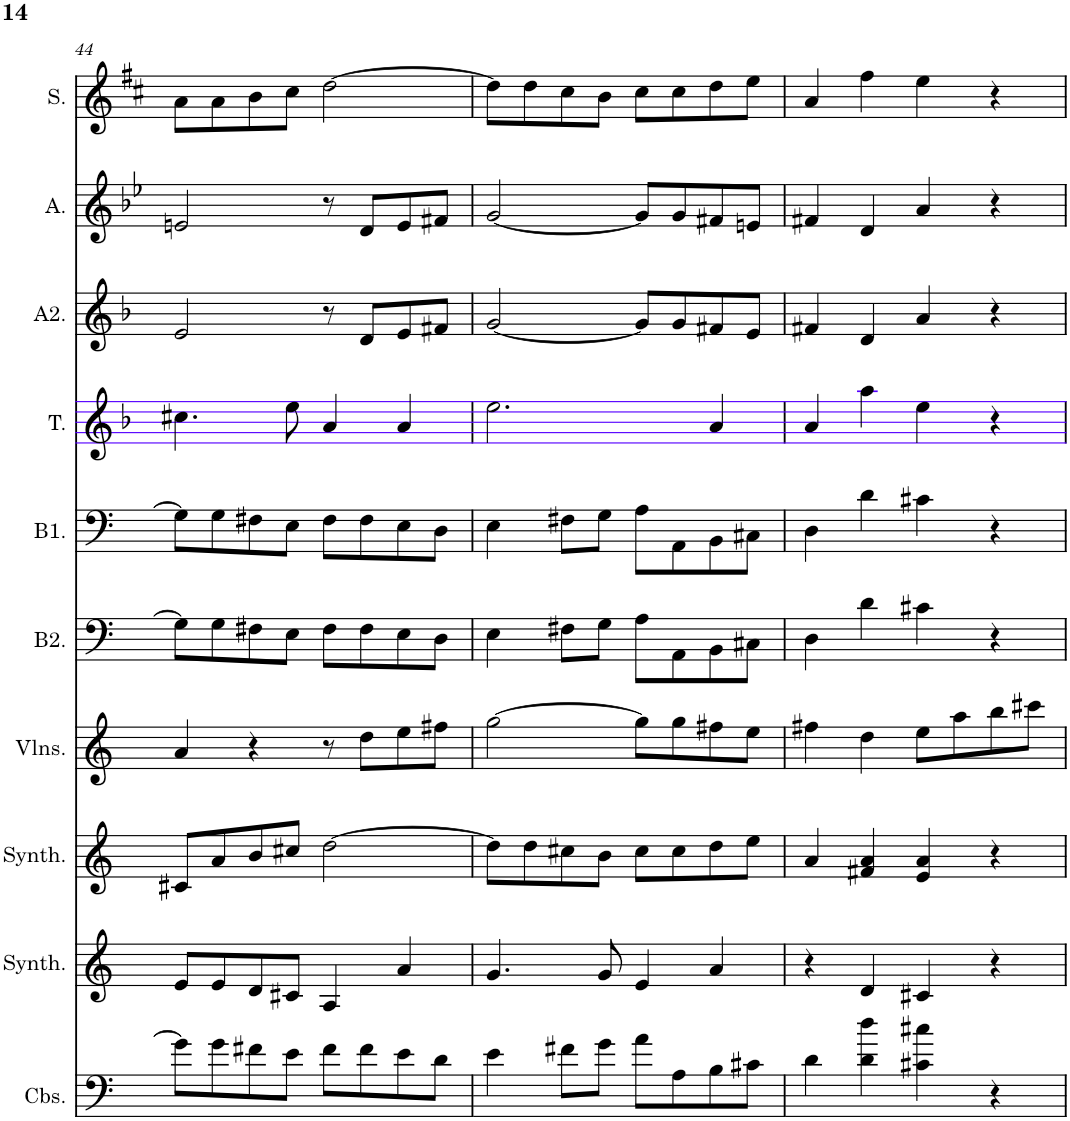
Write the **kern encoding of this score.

**kern	**kern	**kern	**kern	**kern	**kern	**kern	**kern	**kern	**kern
*part10	*part9	*part8	*part7	*part6	*part5	*part4	*part3	*part2	*part1
*staff10	*staff9	*staff8	*staff7	*staff6	*staff5	*staff4	*staff3	*staff2	*staff1
*I"Contrebasses, D'Bass/Strings, etc	*I"Synthétiseur d'instruments à cordes, Synth strings, etc	*I"Synthétiseur d'instruments à cordes, Synth strings 2	*I"Violons, 1st violins	*I"Basse2	*I"Basse1	*I"Tenor	*I"Alto2	*I"Alto	*I"Soprano
*I'Cbs.	*I'Synth.	*I'Synth.	*I'Vlns.	*I'B2.	*I'B1.	*I'T.	*I'A2.	*I'A.	*I'S.
!!LO:PB:g=z
*clefF4	*clefG2	*clefG2	*clefG2	*clefF4	*clefF4	*clefG2	*clefG2	*clefG2	*clefG2
*Trd7c12	*	*	*	*	*	*	*	*	*
*k[]	*k[]	*k[]	*k[]	*k[]	*k[]	*k[b-]	*k[b-]	*k[b-e-]	*k[f#c#]
*M4/4	*M4/4	*M4/4	*M4/4	*M4/4	*M4/4	*M4/4	*M4/4	*M4/4	*M4/4
=44	=44	=44	=44	=44	=44	=44	=44	=44	=44
8g\L]	8e/L	8c#X/L	4a/	8G\L]	8G\L]	4.cc#X\	2e/	2en/	8a\L
8g\	8e/	8a/	.	8G\	8G\	.	.	.	8a\
8f#X\	8d/	8b/	4r	8F#X\	8F#X\	.	.	.	8b\
8e\J	8c#X/J	8cc#X/J	.	8E\J	8E\J	8ee\	.	.	8cc#\J
8f#\L	4A/	[2dd\	8r	8F#\L	8F#\L	4a/	8r	8r	[2dd\
8f#\	.	.	8dd\L	8F#\	8F#\	.	8d/L	8d/L	.
8e\	4a/	.	8ee\	8E\	8E\	4a/	8e/	8e/	.
8d\J	.	.	8ff#X\J	8D\J	8D\J	.	8f#X/J	8f#X/J	.
=45	=45	=45	=45	=45	=45	=45	=45	=45	=45
4e\	4.g/	8dd\L]	[2gg\	4E\	4E\	2.ee\	[2g/	[2g/	8dd\L]
.	.	8dd\	.	.	.	.	.	.	8dd\
8f#X\L	.	8cc#X\	.	8F#X\L	8F#X\L	.	.	.	8cc#\
8g\J	8g/	8b\J	.	8G\J	8G\J	.	.	.	8b\J
8a\L	4e/	8cc#\L	8gg\L]	8A\L	8A\L	.	8g/L]	8g/L]	8cc#\L
8A\	.	8cc#\	8gg\	8AA\	8AA\	.	8g/	8g/	8cc#\
8B\	4a/	8dd\	8ff#X\	8BB\	8BB\	4a/	8f#X/	8f#X/	8dd\
8c#X\J	.	8ee\J	8ee\J	8C#X\J	8C#X\J	.	8e/J	8en/J	8ee\J
=46	=46	=46	=46	=46	=46	=46	=46	=46	=46
4d\	4r	4a/	4ff#X\	4D\	4D\	4a/	4f#X/	4f#X/	4a/
4d\ 4dd\	4d/	4f#X/ 4a/	4dd\	4d\	4d\	4aa\	4d/	4d/	4ff#\
4c#X\ 4cc#X\	4c#X/	4e/ 4a/	8ee\L	4c#X\	4c#X\	4ee\	4a/	4a/	4ee\
.	.	.	8aa\	.	.	.	.	.	.
4r	4r	4r	8bb\	4r	4r	4r	4r	4r	4r
.	.	.	8ccc#X\J	.	.	.	.	.	.
=	=	=	=	=	=	=	=	=	=
*-	*-	*-	*-	*-	*-	*-	*-	*-	*-
